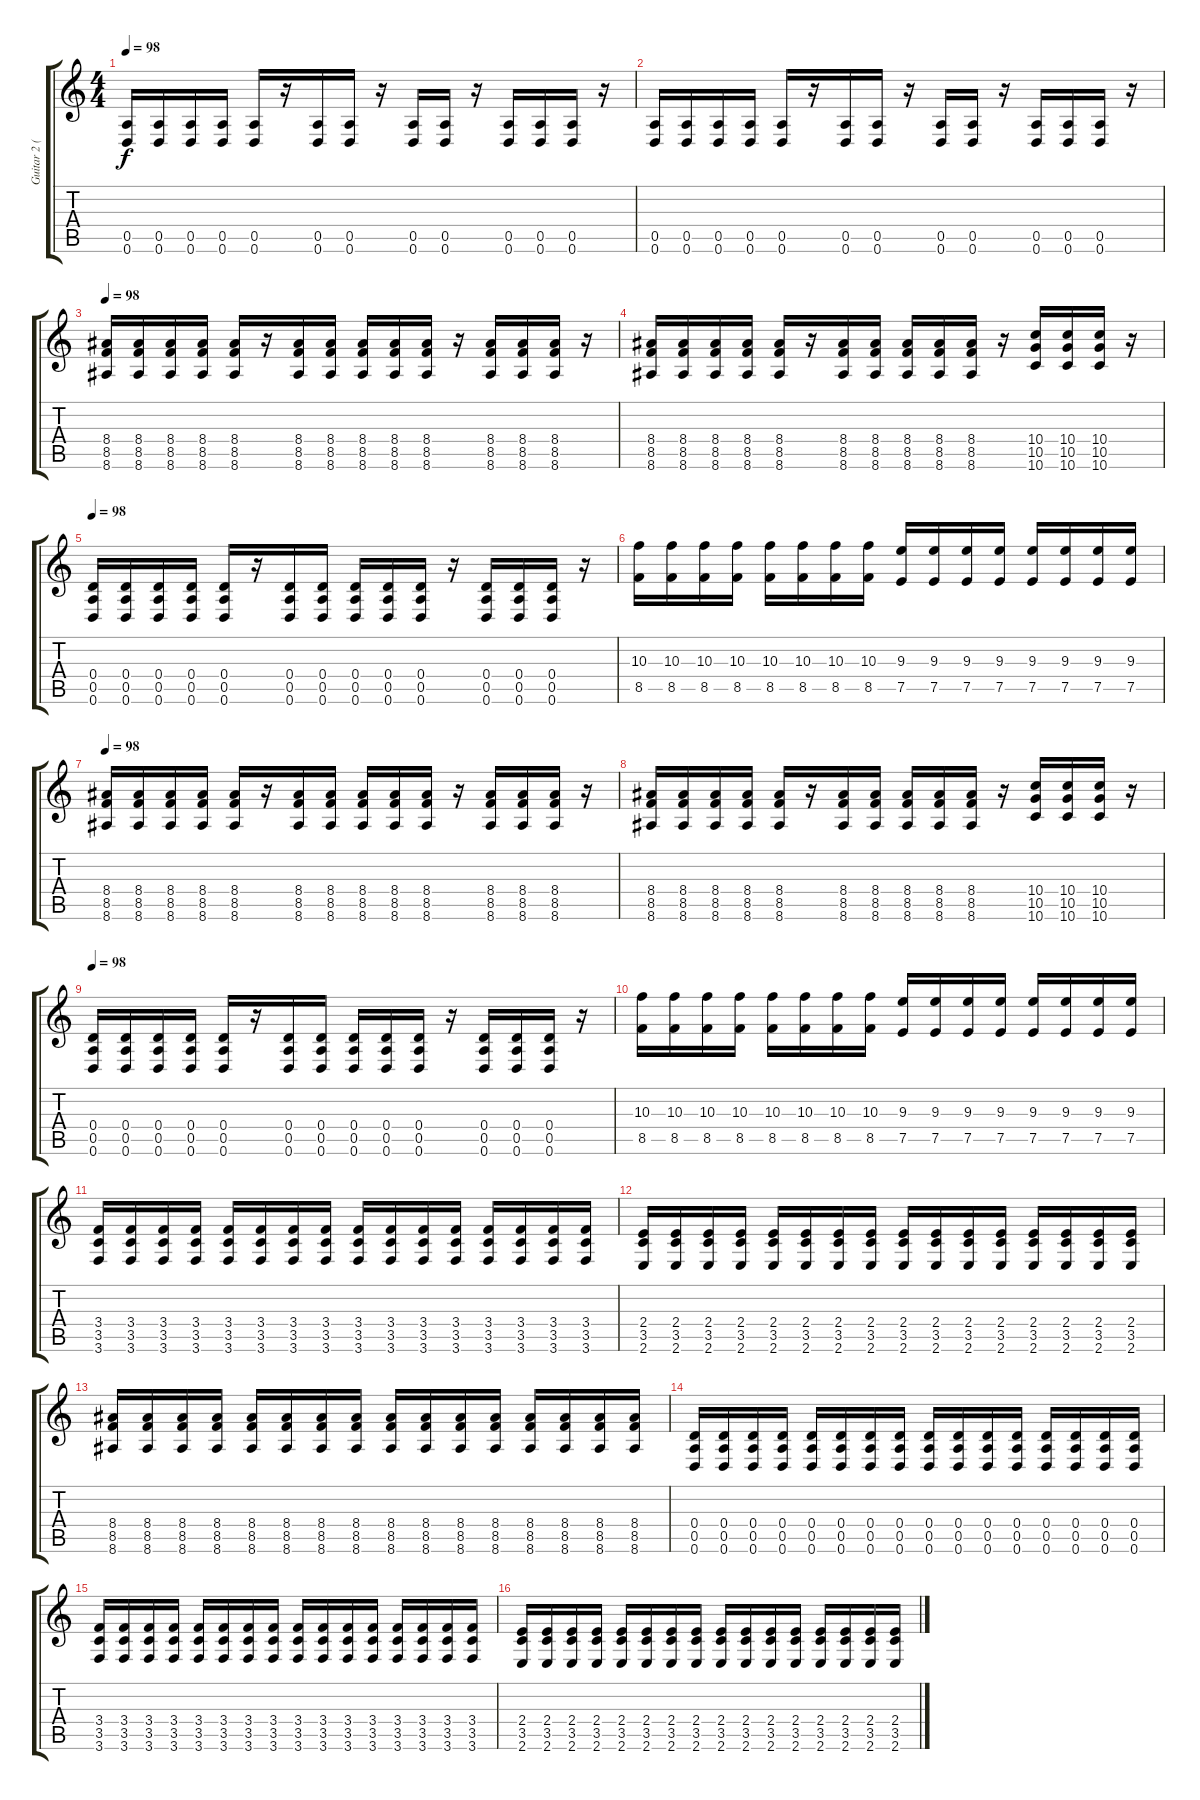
\track ("Guitar 2 (dave)" "Guitar 2 (") {instrument distortionguitar}
\staff {score tabs}
\tuning (E4 B3 G3 D3 A2 D2) {hide}
\ts (4 4)
\tempo 98
\clef g2
\ks c
(0.5 0.6).16{dy f} (0.5 0.6).16 (0.5 0.6).16 (0.5 0.6).16 (0.5 0.6).16 r.16 (0.5 0.6).16 (0.5 0.6).16 r.16 (0.5 0.6).16 (0.5 0.6).16 r.16 (0.5 0.6).16 (0.5 0.6).16 (0.5 0.6).16 r.16 |
(0.5 0.6).16 (0.5 0.6).16 (0.5 0.6).16 (0.5 0.6).16 (0.5 0.6).16 r.16 (0.5 0.6).16 (0.5 0.6).16 r.16 (0.5 0.6).16 (0.5 0.6).16 r.16 (0.5 0.6).16 (0.5 0.6).16 (0.5 0.6).16 r.16 |
\tempo 98
(8.4 8.5 8.6).16 (8.4 8.5 8.6).16 (8.4 8.5 8.6).16 (8.4 8.5 8.6).16 (8.4 8.5 8.6).16 r.16 (8.4 8.5 8.6).16 (8.4 8.5 8.6).16 (8.4 8.5 8.6).16 (8.4 8.5 8.6).16 (8.4 8.5 8.6).16 r.16 (8.4 8.5 8.6).16 (8.4 8.5 8.6).16 (8.4 8.5 8.6).16 r.16 |
(8.4 8.5 8.6).16 (8.4 8.5 8.6).16 (8.4 8.5 8.6).16 (8.4 8.5 8.6).16 (8.4 8.5 8.6).16 r.16 (8.4 8.5 8.6).16 (8.4 8.5 8.6).16 (8.4 8.5 8.6).16 (8.4 8.5 8.6).16 (8.4 8.5 8.6).16 r.16 (10.4 10.5 10.6).16 (10.4 10.5 10.6).16 (10.4 10.5 10.6).16 r.16 |
\tempo 98
(0.4 0.5 0.6).16 (0.4 0.5 0.6).16 (0.4 0.5 0.6).16 (0.4 0.5 0.6).16 (0.4 0.5 0.6).16 r.16 (0.4 0.5 0.6).16 (0.4 0.5 0.6).16 (0.4 0.5 0.6).16 (0.4 0.5 0.6).16 (0.4 0.5 0.6).16 r.16 (0.4 0.5 0.6).16 (0.4 0.5 0.6).16 (0.4 0.5 0.6).16 r.16 |
(10.3 8.5).16 (10.3 8.5).16 (10.3 8.5).16 (10.3 8.5).16 (10.3 8.5).16 (10.3 8.5).16 (10.3 8.5).16 (10.3 8.5).16 (9.3 7.5).16 (9.3 7.5).16 (9.3 7.5).16 (9.3 7.5).16 (9.3 7.5).16 (9.3 7.5).16 (9.3 7.5).16 (9.3 7.5).16 |
\tempo 98
(8.4 8.5 8.6).16 (8.4 8.5 8.6).16 (8.4 8.5 8.6).16 (8.4 8.5 8.6).16 (8.4 8.5 8.6).16 r.16 (8.4 8.5 8.6).16 (8.4 8.5 8.6).16 (8.4 8.5 8.6).16 (8.4 8.5 8.6).16 (8.4 8.5 8.6).16 r.16 (8.4 8.5 8.6).16 (8.4 8.5 8.6).16 (8.4 8.5 8.6).16 r.16 |
(8.4 8.5 8.6).16 (8.4 8.5 8.6).16 (8.4 8.5 8.6).16 (8.4 8.5 8.6).16 (8.4 8.5 8.6).16 r.16 (8.4 8.5 8.6).16 (8.4 8.5 8.6).16 (8.4 8.5 8.6).16 (8.4 8.5 8.6).16 (8.4 8.5 8.6).16 r.16 (10.4 10.5 10.6).16 (10.4 10.5 10.6).16 (10.4 10.5 10.6).16 r.16 |
\tempo 98
(0.4 0.5 0.6).16 (0.4 0.5 0.6).16 (0.4 0.5 0.6).16 (0.4 0.5 0.6).16 (0.4 0.5 0.6).16 r.16 (0.4 0.5 0.6).16 (0.4 0.5 0.6).16 (0.4 0.5 0.6).16 (0.4 0.5 0.6).16 (0.4 0.5 0.6).16 r.16 (0.4 0.5 0.6).16 (0.4 0.5 0.6).16 (0.4 0.5 0.6).16 r.16 |
(10.3 8.5).16 (10.3 8.5).16 (10.3 8.5).16 (10.3 8.5).16 (10.3 8.5).16 (10.3 8.5).16 (10.3 8.5).16 (10.3 8.5).16 (9.3 7.5).16 (9.3 7.5).16 (9.3 7.5).16 (9.3 7.5).16 (9.3 7.5).16 (9.3 7.5).16 (9.3 7.5).16 (9.3 7.5).16 |
(3.4 3.5 3.6).16 (3.4 3.5 3.6).16 (3.4 3.5 3.6).16 (3.4 3.5 3.6).16 (3.4 3.5 3.6).16 (3.4 3.5 3.6).16 (3.4 3.5 3.6).16 (3.4 3.5 3.6).16 (3.4 3.5 3.6).16 (3.4 3.5 3.6).16 (3.4 3.5 3.6).16 (3.4 3.5 3.6).16 (3.4 3.5 3.6).16 (3.4 3.5 3.6).16 (3.4 3.5 3.6).16 (3.4 3.5 3.6).16 |
(2.4 3.5 2.6).16 (2.4 3.5 2.6).16 (2.4 3.5 2.6).16 (2.4 3.5 2.6).16 (2.4 3.5 2.6).16 (2.4 3.5 2.6).16 (2.4 3.5 2.6).16 (2.4 3.5 2.6).16 (2.4 3.5 2.6).16 (2.4 3.5 2.6).16 (2.4 3.5 2.6).16 (2.4 3.5 2.6).16 (2.4 3.5 2.6).16 (2.4 3.5 2.6).16 (2.4 3.5 2.6).16 (2.4 3.5 2.6).16 |
(8.4 8.5 8.6).16 (8.4 8.5 8.6).16 (8.4 8.5 8.6).16 (8.4 8.5 8.6).16 (8.4 8.5 8.6).16 (8.4 8.5 8.6).16 (8.4 8.5 8.6).16 (8.4 8.5 8.6).16 (8.4 8.5 8.6).16 (8.4 8.5 8.6).16 (8.4 8.5 8.6).16 (8.4 8.5 8.6).16 (8.4 8.5 8.6).16 (8.4 8.5 8.6).16 (8.4 8.5 8.6).16 (8.4 8.5 8.6).16 |
(0.4 0.5 0.6).16 (0.4 0.5 0.6).16 (0.4 0.5 0.6).16 (0.4 0.5 0.6).16 (0.4 0.5 0.6).16 (0.4 0.5 0.6).16 (0.4 0.5 0.6).16 (0.4 0.5 0.6).16 (0.4 0.5 0.6).16 (0.4 0.5 0.6).16 (0.4 0.5 0.6).16 (0.4 0.5 0.6).16 (0.4 0.5 0.6).16 (0.4 0.5 0.6).16 (0.4 0.5 0.6).16 (0.4 0.5 0.6).16 |
(3.4 3.5 3.6).16 (3.4 3.5 3.6).16 (3.4 3.5 3.6).16 (3.4 3.5 3.6).16 (3.4 3.5 3.6).16 (3.4 3.5 3.6).16 (3.4 3.5 3.6).16 (3.4 3.5 3.6).16 (3.4 3.5 3.6).16 (3.4 3.5 3.6).16 (3.4 3.5 3.6).16 (3.4 3.5 3.6).16 (3.4 3.5 3.6).16 (3.4 3.5 3.6).16 (3.4 3.5 3.6).16 (3.4 3.5 3.6).16 |
(2.4 3.5 2.6).16 (2.4 3.5 2.6).16 (2.4 3.5 2.6).16 (2.4 3.5 2.6).16 (2.4 3.5 2.6).16 (2.4 3.5 2.6).16 (2.4 3.5 2.6).16 (2.4 3.5 2.6).16 (2.4 3.5 2.6).16 (2.4 3.5 2.6).16 (2.4 3.5 2.6).16 (2.4 3.5 2.6).16 (2.4 3.5 2.6).16 (2.4 3.5 2.6).16 (2.4 3.5 2.6).16 (2.4 3.5 2.6).16
